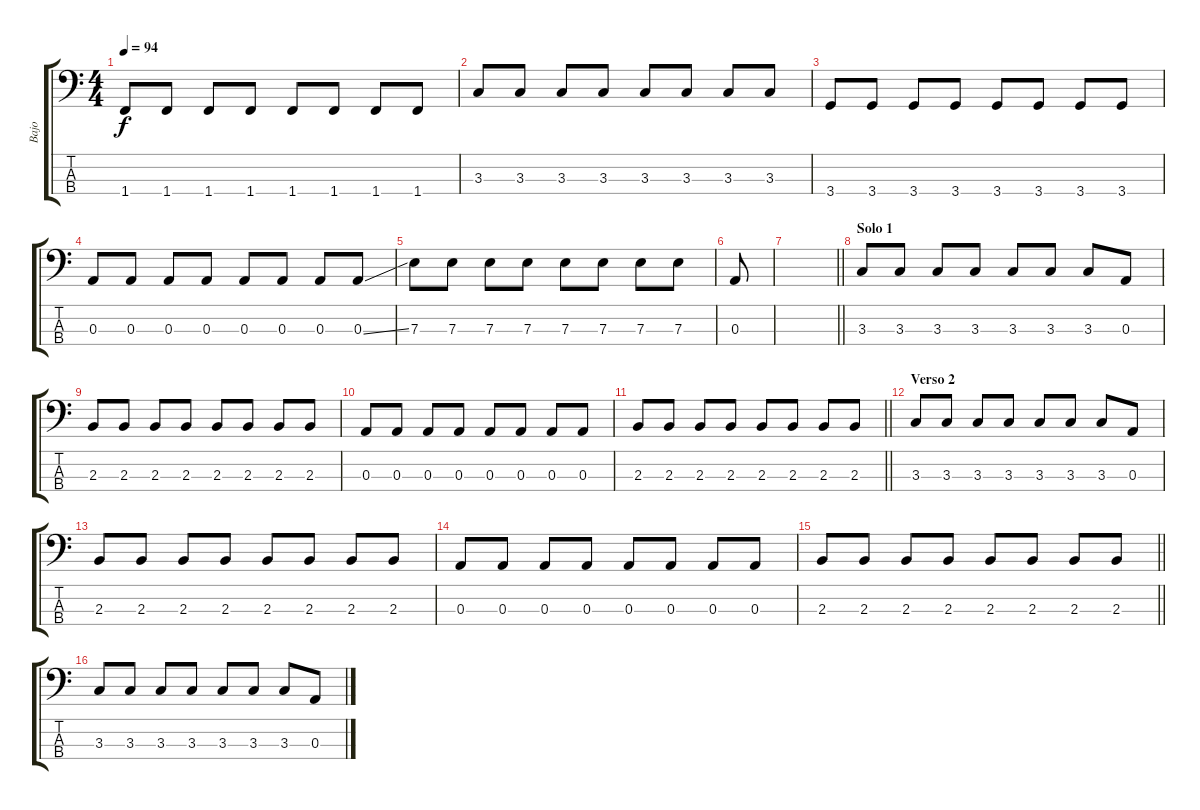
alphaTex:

\track ("Bajo" "Bajo") {instrument electricbassfinger}
\staff {score tabs}
\tuning (G2 D2 A1 E1) {hide}
\ts (4 4)
\tempo 94
\clef f4
\ks c
1.4.8{dy f} 1.4.8 1.4.8 1.4.8 1.4.8 1.4.8 1.4.8 1.4.8 |
3.3.8 3.3.8 3.3.8 3.3.8 3.3.8 3.3.8 3.3.8 3.3.8 |
3.4.8 3.4.8 3.4.8 3.4.8 3.4.8 3.4.8 3.4.8 3.4.8 |
0.3.8 0.3.8 0.3.8 0.3.8 0.3.8 0.3.8 0.3.8 0.3{ss}.8 |
7.3.8 7.3.8 7.3.8 7.3.8 7.3.8 7.3.8 7.3.8 7.3.8 |
0.3.8 |
\barLineRight lightlight
|
\section ("" "Solo 1")
3.3.8 3.3.8 3.3.8 3.3.8 3.3.8 3.3.8 3.3.8 0.3.8 |
2.3.8 2.3.8 2.3.8 2.3.8 2.3.8 2.3.8 2.3.8 2.3.8 |
0.3.8 0.3.8 0.3.8 0.3.8 0.3.8 0.3.8 0.3.8 0.3.8 |
\barLineRight lightlight
2.3.8 2.3.8 2.3.8 2.3.8 2.3.8 2.3.8 2.3.8 2.3.8 |
\section ("" "Verso 2")
3.3.8 3.3.8 3.3.8 3.3.8 3.3.8 3.3.8 3.3.8 0.3.8 |
2.3.8 2.3.8 2.3.8 2.3.8 2.3.8 2.3.8 2.3.8 2.3.8 |
0.3.8 0.3.8 0.3.8 0.3.8 0.3.8 0.3.8 0.3.8 0.3.8 |
\barLineRight lightlight
2.3.8 2.3.8 2.3.8 2.3.8 2.3.8 2.3.8 2.3.8 2.3.8 |
3.3.8 3.3.8 3.3.8 3.3.8 3.3.8 3.3.8 3.3.8 0.3.8
